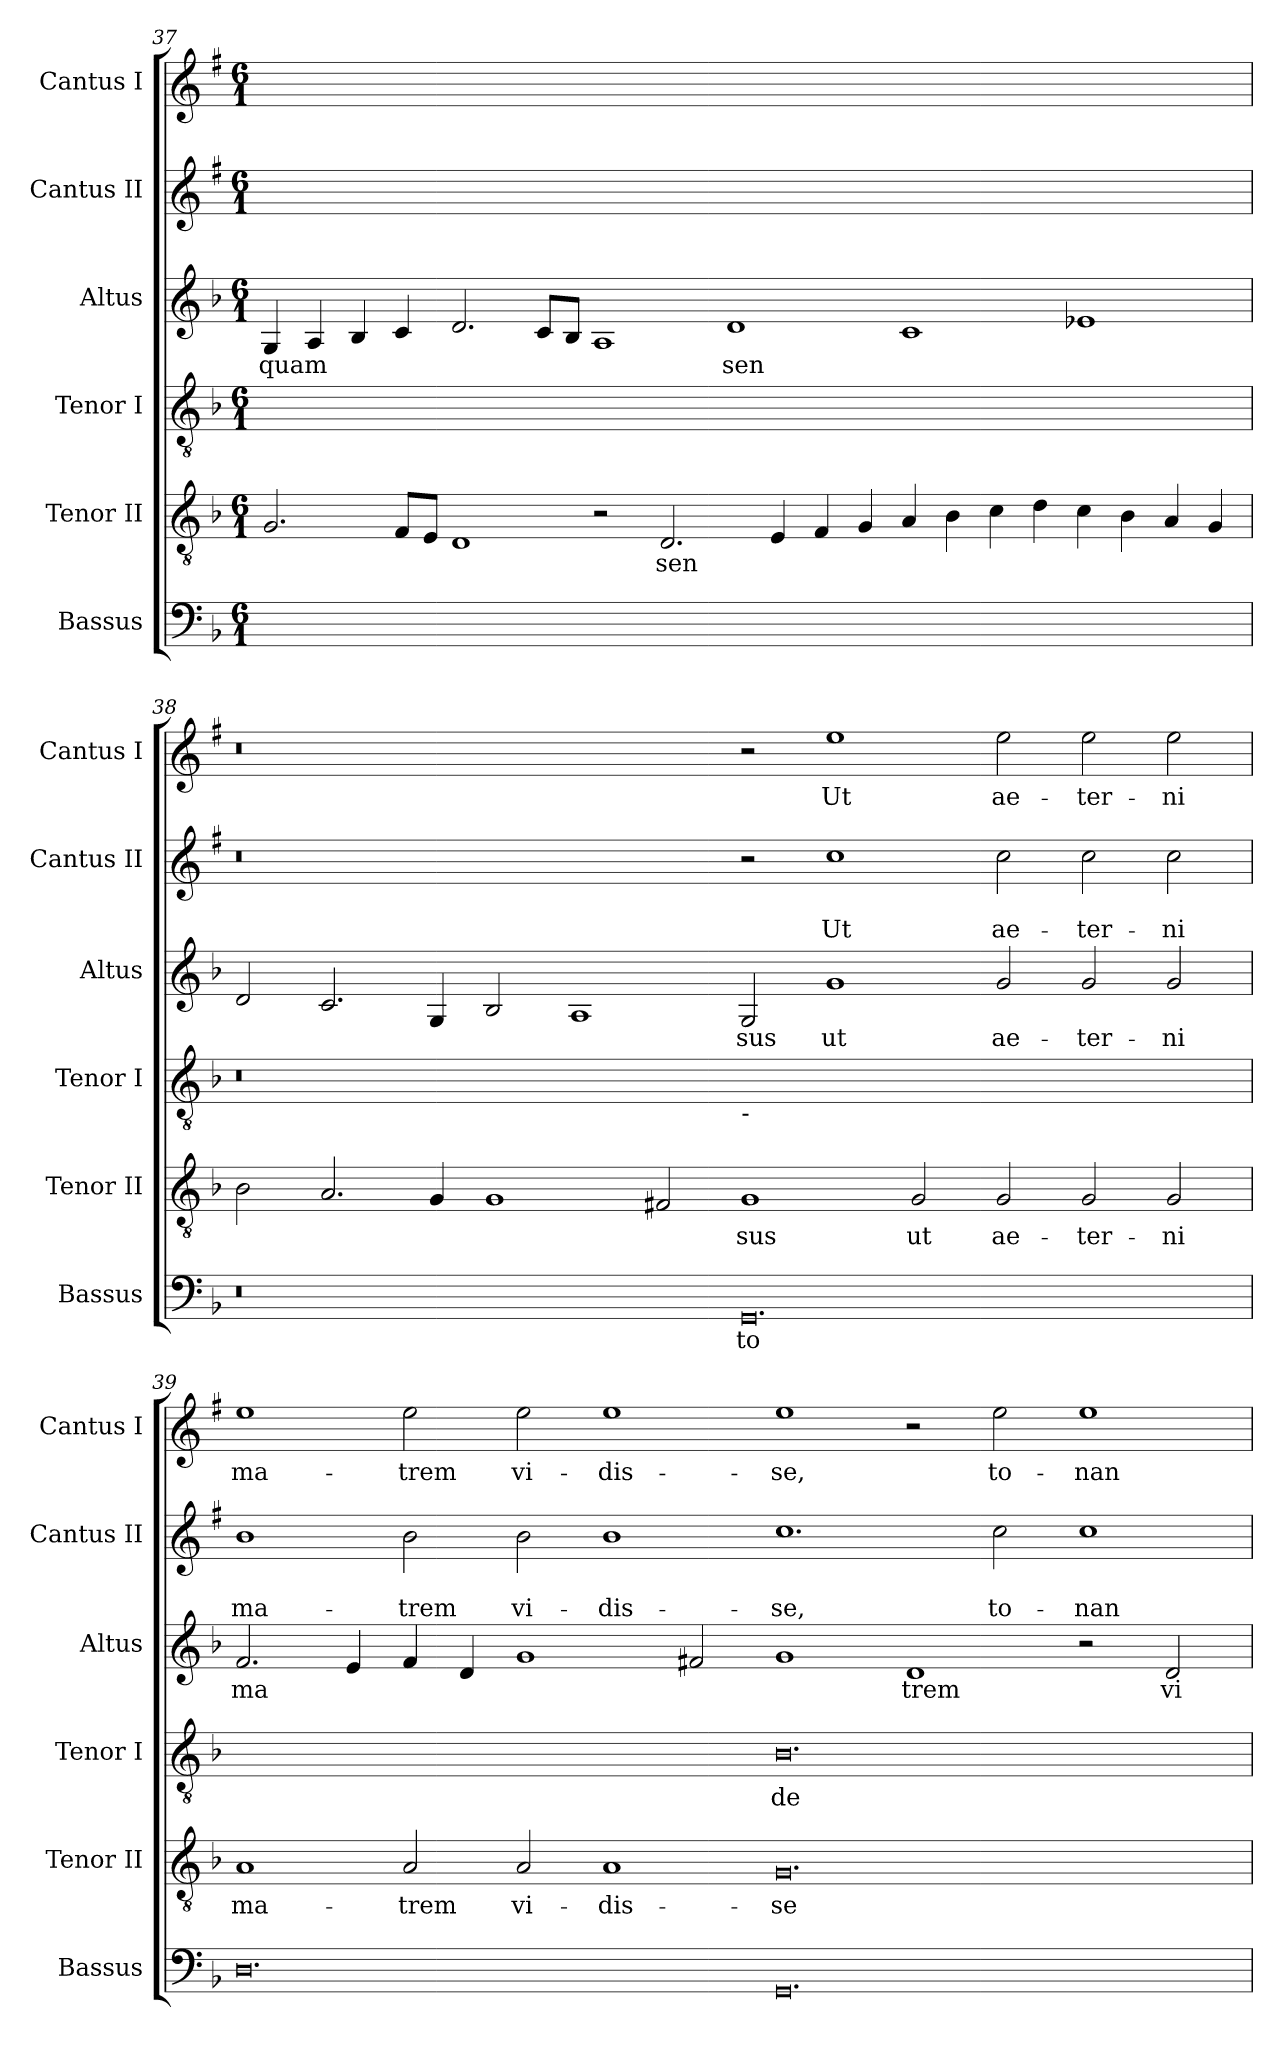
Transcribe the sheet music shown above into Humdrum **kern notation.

**kern	**text	**kern	**text	**kern	**text	**kern	**text	**kern	**text	**text	**kern	**text
*part6	*part6	*part5	*part5	*part4	*part4	*part3	*part3	*part2	*part2	*part2	*part1	*part1
*staff6	*staff6	*staff5	*staff5	*staff4	*staff4	*staff3	*staff3	*staff2	*staff2	*staff2	*staff1	*staff1
*I"Bassus	*	*I"Tenor II	*	*I"Tenor I	*	*I"Altus	*	*I"Cantus II	*	*	*I"Cantus I	*
*I'Bassus	*	*I'Tenor II	*	*I'Tenor I	*	*I'Altus	*	*I'Cantus II	*	*	*I'Cantus I	*
!!LO:LB:g=z
*clefF4	*	*clefGv2	*	*clefGv2	*	*clefG2	*	*clefG2	*	*	*clefG2	*
*	*	*	*	*	*	*	*	*ITrd1c2	*	*	*ITrd1c2	*
*k[b-]	*	*k[b-]	*	*k[b-]	*	*k[b-]	*	*k[b-]	*	*	*k[b-]	*
*F:	*	*F:	*	*F:	*	*F:	*	*F:	*	*	*F:	*
*M6/1	*	*M6/1	*	*M6/1	*	*M6/1	*	*M6/1	*	*	*M6/1	*
=37	=37	=37	=37	=37	=37	=37	=37	=37	=37	=37	=37	=37
!	!	!	!	!	!	!	!LO:LY:b	!	!	!	!	!
00.ryy	.	2.G	.	00.ryy	.	4G	-quam	00.ryy	.	.	00.ryy	.
.	.	.	.	.	.	4A	.	.	.	.	.	.
.	.	.	.	.	.	4B-	.	.	.	.	.	.
.	.	8FL	.	.	.	4c	.	.	.	.	.	.
.	.	8EJ	.	.	.	.	.	.	.	.	.	.
.	.	1D	.	.	.	2.d	.	.	.	.	.	.
.	.	.	.	.	.	8cL	.	.	.	.	.	.
.	.	.	.	.	.	8B-J	.	.	.	.	.	.
.	.	2r	.	.	.	1A	.	.	.	.	.	.
!	!	!	!LO:LY:b	!	!	!	!	!	!	!	!	!
.	.	2.D	sen	.	.	.	.	.	.	.	.	.
!	!	!	!	!	!	!	!LO:LY:b	!	!	!	!	!
.	.	.	.	.	.	1d	sen	.	.	.	.	.
.	.	4E	.	.	.	.	.	.	.	.	.	.
.	.	4F	.	.	.	.	.	.	.	.	.	.
.	.	4G	.	.	.	.	.	.	.	.	.	.
.	.	4A	.	.	.	1c	.	.	.	.	.	.
.	.	4B-	.	.	.	.	.	.	.	.	.	.
.	.	4c	.	.	.	.	.	.	.	.	.	.
.	.	4d	.	.	.	.	.	.	.	.	.	.
.	.	4c	.	.	.	1e-X	.	.	.	.	.	.
.	.	4B-	.	.	.	.	.	.	.	.	.	.
.	.	4A	.	.	.	.	.	.	.	.	.	.
.	.	4G	.	.	.	.	.	.	.	.	.	.
=38	=38	=38	=38	=38	=38	=38	=38	=38	=38	=38	=38	=38
0.r	.	2B-	.	0.r	.	2d	.	0.r	.	.	0.r	.
.	.	2.A	.	.	.	2.c	.	.	.	.	.	.
.	.	4G	.	.	.	4G	.	.	.	.	.	.
.	.	1G	.	.	.	2B-	.	.	.	.	.	.
.	.	.	.	.	.	1A	.	.	.	.	.	.
.	.	2F#	.	.	.	.	.	.	.	.	.	.
!	!	!	!	!LO:TX:b:t=-	!	!	!	!	!	!	!	!
!	!LO:LY:b	!	!LO:LY:b	!	!LO:LY:b	!	!LO:LY:b	!	!	!	!	!
0.GG	to	1G	sus	[0.dyy	val	2G	sus	2r	.	.	2r	.
!	!	!	!	!	!	!	!LO:LY:b	!	!	!LO:LY:b	!	!LO:LY:b
.	.	.	.	.	.	1g	ut	1b-	.	Ut	1dd	Ut
!	!	!	!LO:LY:b	!	!	!	!	!	!	!	!	!
.	.	2G	ut	.	.	.	.	.	.	.	.	.
!	!	!	!LO:LY:b	!	!	!	!LO:LY:b	!	!	!LO:LY:b	!	!LO:LY:b
.	.	2G	ae-	.	.	2g	ae-	2b-	.	ae-	2dd	ae-
!	!	!	!LO:LY:b	!	!	!	!LO:LY:b	!	!	!LO:LY:b	!	!LO:LY:b
.	.	2G	-ter-	.	.	2g	-ter-	2b-	.	-ter-	2dd	-ter-
!	!	!	!LO:LY:b	!	!	!	!LO:LY:b	!	!	!LO:LY:b	!	!LO:LY:b
.	.	2G	-ni	.	.	2g	-ni	2b-	.	-ni	2dd	-ni
=39	=39	=39	=39	=39	=39	=39	=39	=39	=39	=39	=39	=39
!	!	!	!LO:LY:b	!	!	!	!LO:LY:b	!	!	!LO:LY:b	!	!LO:LY:b
0.D	.	1A	ma-	0.dyy]	.	2.f	ma	1a	.	ma-	1dd	ma-
.	.	.	.	.	.	4e	.	.	.	.	.	.
!	!	!	!LO:LY:b	!	!	!	!	!	!	!LO:LY:b	!	!LO:LY:b
.	.	2A	-trem	.	.	4f	.	2a	.	-trem	2dd	-trem
.	.	.	.	.	.	4d	.	.	.	.	.	.
!	!	!	!LO:LY:b	!	!	!	!	!	!	!LO:LY:b	!	!LO:LY:b
.	.	2A	vi-	.	.	1g	.	2a	.	vi-	2dd	vi-
!	!	!	!LO:LY:b	!	!	!	!	!	!	!LO:LY:b	!	!LO:LY:b
.	.	1A	-dis-	.	.	.	.	1a	.	-dis-	1dd	-dis-
.	.	.	.	.	.	2f#	.	.	.	.	.	.
!	!	!	!LO:LY:b	!	!LO:LY:b	!	!	!	!	!LO:LY:b	!	!LO:LY:b
0.GG	.	0.G	-se	0.B-	de	1g	.	1.b-	.	-se,	1dd	-se,
!	!	!	!	!	!	!	!LO:LY:b	!	!	!	!	!
.	.	.	.	.	.	1d	trem	.	.	.	2r	.
!	!	!	!	!	!	!	!	!	!	!LO:LY:b	!	!LO:LY:b
.	.	.	.	.	.	.	.	2b-	.	to-	2dd	to-
!	!	!	!	!	!	!	!	!	!	!LO:LY:b	!	!LO:LY:b
.	.	.	.	.	.	2r	.	1b-	.	-nan-	1dd	-nan-
!	!	!	!	!	!	!	!LO:LY:b	!	!	!	!	!
.	.	.	.	.	.	2d	vi-	.	.	.	.	.
=	=	=	=	=	=	=	=	=	=	=	=	=
*-	*-	*-	*-	*-	*-	*-	*-	*-	*-	*-	*-	*-
